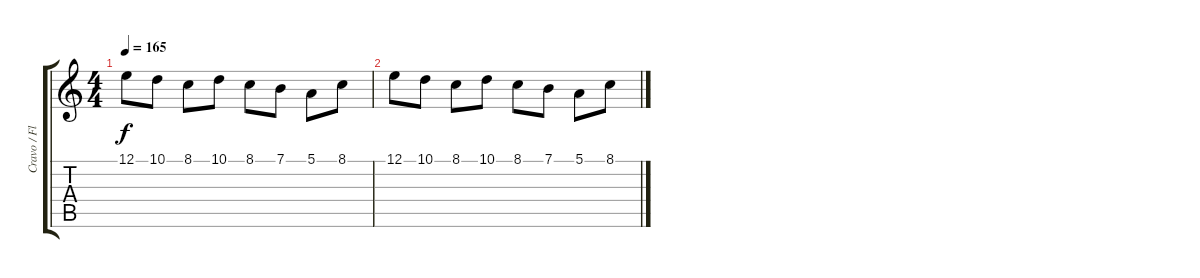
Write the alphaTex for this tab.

\track ("Cravo / Flauta" "Cravo / Fl") {instrument panflute}
\staff {score tabs}
\tuning (E4 B3 G3 D3 A2 E2) {hide}
\ts (4 4)
\tempo 165
\clef g2
\ks c
12.1.8{dy f} 10.1.8 8.1.8 10.1.8 8.1.8 7.1.8 5.1.8 8.1.8 |
12.1.8 10.1.8 8.1.8 10.1.8 8.1.8 7.1.8 5.1.8 8.1.8
